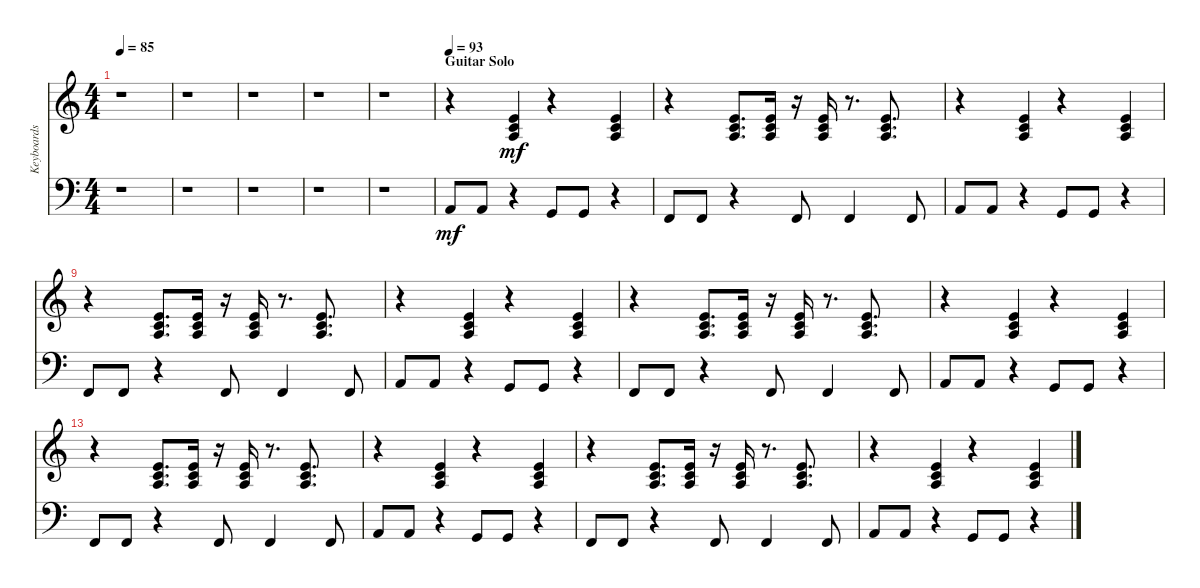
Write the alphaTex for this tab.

\defaultSystemsLayout 4
\bracketExtendMode nobrackets
\defaultBarNumberDisplay FirstOfSystem
\track ("Keyboards - J.P. Jones" "Keyboards ") {instrument electricgrandpiano}
\staff {score}
\tuning (E4 B3 G3 D3 A2 E2)
\ts (4 4)
\tempo 85
\clef g2
\scale
0.973518
\ks aminor
r.1{dy mf} |
\scale
0.973518 r.1 |
\scale
1.05296 r.1 |
\scale
0.973518 r.1 |
\scale
0.973518 r.1 |
\section ("" "Guitar Solo")
\tempo 93
\scale
1.05296 r.4 (0.1 1.2 2.3).4 r.4 (0.1 1.2 2.3).4 |
\scale
0.973518 r.4 (0.1 1.2 2.3).8{d} (0.1 1.2 2.3).16 r.16 (0.1 1.2 2.3).16 r.8{d} (0.1 1.2 2.3).8{d} |
\scale
0.973518 r.4 (0.1 1.2 2.3).4 r.4 (0.1 1.2 2.3).4 |
\scale
1.05296 r.4 (0.1 1.2 2.3).8{d} (0.1 1.2 2.3).16 r.16 (0.1 1.2 2.3).16 r.8{d} (0.1 1.2 2.3).8{d} |
\scale
0.973518 r.4 (0.1 1.2 2.3).4 r.4 (0.1 1.2 2.3).4 |
\scale
0.973518 r.4 (0.1 1.2 2.3).8{d} (0.1 1.2 2.3).16 r.16 (0.1 1.2 2.3).16 r.8{d} (0.1 1.2 2.3).8{d} |
\scale
1.05296 r.4 (0.1 1.2 2.3).4 r.4 (0.1 1.2 2.3).4 |
\scale
0.973518 r.4 (0.1 1.2 2.3).8{d} (0.1 1.2 2.3).16 r.16 (0.1 1.2 2.3).16 r.8{d} (0.1 1.2 2.3).8{d} |
\scale
0.973518 r.4 (0.1 1.2 2.3).4 r.4 (0.1 1.2 2.3).4 |
\scale
1.05296 r.4 (0.1 1.2 2.3).8{d} (0.1 1.2 2.3).16 r.16 (0.1 1.2 2.3).16 r.8{d} (0.1 1.2 2.3).8{d} |
\scale
0.973518 r.4 (0.1 1.2 2.3).4 r.4 (0.1 1.2 2.3).4
\staff {score}
\tuning (E4 B3 G3 D3 A2 E2)
\clef f4
\ottava regular
\simile none
\ks aminor
r.1{dy mf} |
r.1 |
r.1 |
r.1 |
r.1 |
0.5.8 0.5.8 r.4 3.6.8 3.6.8 r.4 |
1.6.8 1.6.8 r.4 1.6.8 1.6.4 1.6.8 |
0.5.8 0.5.8 r.4 3.6.8 3.6.8 r.4 |
1.6.8 1.6.8 r.4 1.6.8 1.6.4 1.6.8 |
0.5.8 0.5.8 r.4 3.6.8 3.6.8 r.4 |
1.6.8 1.6.8 r.4 1.6.8 1.6.4 1.6.8 |
0.5.8 0.5.8 r.4 3.6.8 3.6.8 r.4 |
1.6.8 1.6.8 r.4 1.6.8 1.6.4 1.6.8 |
0.5.8 0.5.8 r.4 3.6.8 3.6.8 r.4 |
1.6.8 1.6.8 r.4 1.6.8 1.6.4 1.6.8 |
0.5.8 0.5.8 r.4 3.6.8 3.6.8 r.4
